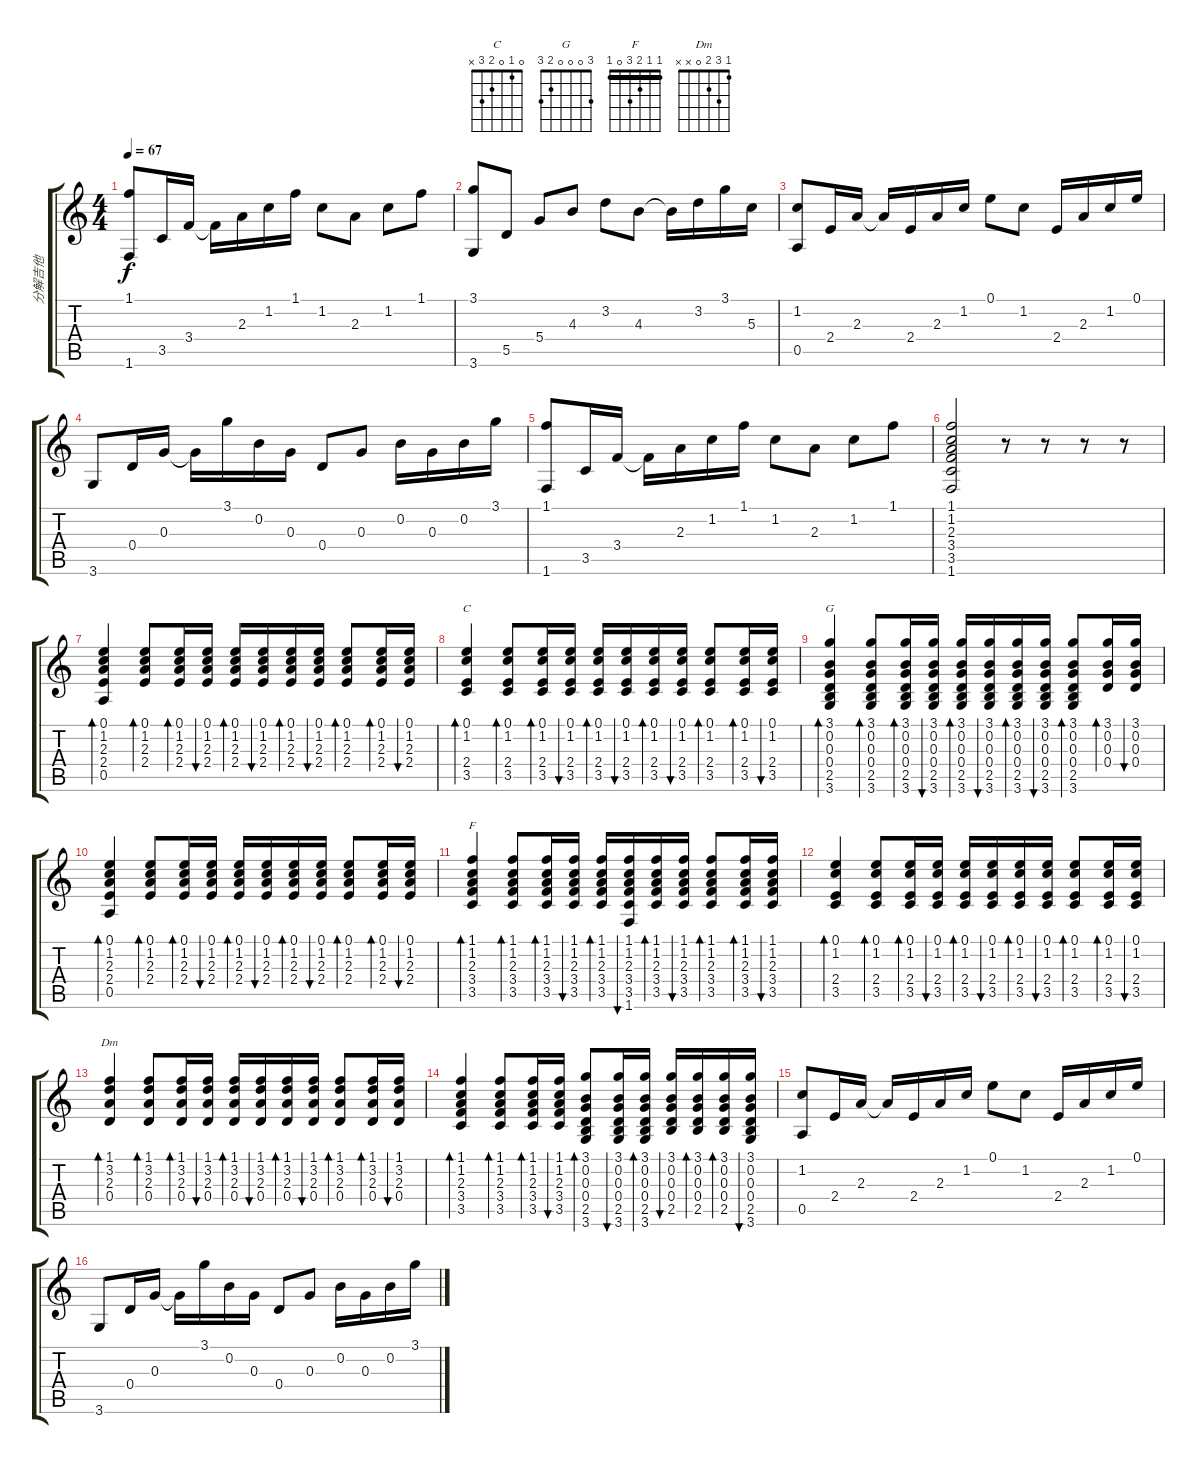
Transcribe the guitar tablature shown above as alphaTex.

\track ("分解吉他" "分解吉他") {instrument acousticguitarsteel}
\staff {score tabs}
\tuning (E4 B3 G3 D3 A2 E2) {hide}
\chord ("C" 0 1 0 2 3 x)
\chord ("G" 3 0 0 0 2 3)
\chord ("F" 1 1 2 3 0 1) {barre 1}
\chord ("Dm" 1 3 2 0 x x)
\ts (4 4)
\tempo 67
\clef g2
\ks c
(1.1 1.6).8{dy f} 3.5.16 3.4.16 3.4{t}.16 2.3.16 1.2.16 1.1.16 1.2.8 2.3.8 1.2.8 1.1.8 |
(3.1 3.6).8 5.5.8 5.4.8 4.3.8 3.2.8 4.3.8 4.3{t}.16 3.2.16 3.1.16 5.3.16 |
(1.2 0.5).8 2.4.16 2.3.16 2.3{t}.16 2.4.16 2.3.16 1.2.16 0.1.8 1.2.8 2.4.16 2.3.16 1.2.16 0.1.16 |
3.6.8 0.4.16 0.3.16 0.3{t}.16 3.1.16 0.2.16 0.3.16 0.4.8 0.3.8 0.2.16 0.3.16 0.2.16 3.1.16 |
(1.1 1.6).8 3.5.16 3.4.16 3.4{t}.16 2.3.16 1.2.16 1.1.16 1.2.8 2.3.8 1.2.8 1.1.8 |
(1.1 1.2 2.3 3.4 3.5 1.6).2 r.8 r.8 r.8 r.8 |
(0.1 1.2 2.3 2.4 0.5).4{bd 30} (0.1 1.2 2.3 2.4).8{bd 30} (0.1 1.2 2.3 2.4).16{bd 30} (0.1 1.2 2.3 2.4).16{bu 30} (0.1 1.2 2.3 2.4).16{bd 30} (0.1 1.2 2.3 2.4).16{bu 30} (0.1 1.2 2.3 2.4).16{bd 30} (0.1 1.2 2.3 2.4).16{bu 30} (0.1 1.2 2.3 2.4).8{bd 30} (0.1 1.2 2.3 2.4).16{bd 30} (0.1 1.2 2.3 2.4).16{bu 30} |
(0.1 1.2 2.4 3.5).4{bd 30 ch "C"} (0.1 1.2 2.4 3.5).8{bd 30} (0.1 1.2 2.4 3.5).16{bd 30} (0.1 1.2 2.4 3.5).16{bu 30} (0.1 1.2 2.4 3.5).16{bd 30} (0.1 1.2 2.4 3.5).16{bu 30} (0.1 1.2 2.4 3.5).16{bd 30} (0.1 1.2 2.4 3.5).16{bu 30} (0.1 1.2 2.4 3.5).8{bd 30} (0.1 1.2 2.4 3.5).16{bd 30} (0.1 1.2 2.4 3.5).16{bu 30} |
(3.1 0.2 0.3 0.4 2.5 3.6).4{bd 30 ch "G"} (3.1 0.2 0.3 0.4 2.5 3.6).8{bd 30} (3.1 0.2 0.3 0.4 2.5 3.6).16{bd 30} (3.1 0.2 0.3 0.4 2.5 3.6).16{bu 30} (3.1 0.2 0.3 0.4 2.5 3.6).16{bd 30} (3.1 0.2 0.3 0.4 2.5 3.6).16{bu 30} (3.1 0.2 0.3 0.4 2.5 3.6).16{bd 30} (3.1 0.2 0.3 0.4 2.5 3.6).16{bu 30} (3.1 0.2 0.3 0.4 2.5 3.6).8{bd 30} (3.1 0.2 0.3 0.4).16{bd 30} (3.1 0.2 0.3 0.4).16{bu 30} |
(0.1 1.2 2.3 2.4 0.5).4{bd 30} (0.1 1.2 2.3 2.4).8{bd 30} (0.1 1.2 2.3 2.4).16{bd 30} (0.1 1.2 2.3 2.4).16{bu 30} (0.1 1.2 2.3 2.4).16{bd 30} (0.1 1.2 2.3 2.4).16{bu 30} (0.1 1.2 2.3 2.4).16{bd 30} (0.1 1.2 2.3 2.4).16{bu 30} (0.1 1.2 2.3 2.4).8{bd 30} (0.1 1.2 2.3 2.4).16{bd 30} (0.1 1.2 2.3 2.4).16{bu 30} |
(1.1 1.2 2.3 3.4 3.5).4{bd 30 ch "F"} (1.1 1.2 2.3 3.4 3.5).8{bd 30} (1.1 1.2 2.3 3.4 3.5).16{bd 30} (1.1 1.2 2.3 3.4 3.5).16{bu 30} (1.1 1.2 2.3 3.4 3.5).16{bd 30} (1.1 1.2 2.3 3.4 3.5 1.6).16{bu 30} (1.1 1.2 2.3 3.4 3.5).16{bd 30} (1.1 1.2 2.3 3.4 3.5).16{bu 30} (1.1 1.2 2.3 3.4 3.5).8{bd 30} (1.1 1.2 2.3 3.4 3.5).16{bd 30} (1.1 1.2 2.3 3.4 3.5).16{bu 30} |
(0.1 1.2 2.4 3.5).4{bd 30} (0.1 1.2 2.4 3.5).8{bd 30} (0.1 1.2 2.4 3.5).16{bd 30} (0.1 1.2 2.4 3.5).16{bu 30} (0.1 1.2 2.4 3.5).16{bd 30} (0.1 1.2 2.4 3.5).16{bu 30} (0.1 1.2 2.4 3.5).16{bd 30} (0.1 1.2 2.4 3.5).16{bu 30} (0.1 1.2 2.4 3.5).8{bd 30} (0.1 1.2 2.4 3.5).16{bd 30} (0.1 1.2 2.4 3.5).16{bu 30} |
(1.1 3.2 2.3 0.4).4{bd 30 ch "Dm"} (1.1 3.2 2.3 0.4).8{bd 30} (1.1 3.2 2.3 0.4).16{bd 30} (1.1 3.2 2.3 0.4).16{bu 30} (1.1 3.2 2.3 0.4).16{bd 30} (1.1 3.2 2.3 0.4).16{bu 30} (1.1 3.2 2.3 0.4).16{bd 30} (1.1 3.2 2.3 0.4).16{bu 30} (1.1 3.2 2.3 0.4).8{bd 30} (1.1 3.2 2.3 0.4).16{bd 30} (1.1 3.2 2.3 0.4).16{bu 30} |
(1.1 1.2 2.3 3.4 3.5).4{bd 30} (1.1 1.2 2.3 3.4 3.5).8{bd 30} (1.1 1.2 2.3 3.4 3.5).16{bd 30} (1.1 1.2 2.3 3.4 3.5).16{bu 30} (3.1 0.2 0.3 0.4 2.5 3.6).8{bd 30} (3.1 0.2 0.3 0.4 2.5 3.6).16{bu 30} (3.1 0.2 0.3 0.4 2.5 3.6).16{bd 30} (3.1 0.2 0.3 0.4 2.5).16{bu 30} (3.1 0.2 0.3 0.4 2.5).16{bd 30} (3.1 0.2 0.3 0.4 2.5).16{bd 30} (3.1 0.2 0.3 0.4 2.5 3.6).16{bu 30} |
(1.2 0.5).8 2.4.16 2.3.16 2.3{t}.16 2.4.16 2.3.16 1.2.16 0.1.8 1.2.8 2.4.16 2.3.16 1.2.16 0.1.16 |
3.6.8 0.4.16 0.3.16 0.3{t}.16 3.1.16 0.2.16 0.3.16 0.4.8 0.3.8 0.2.16 0.3.16 0.2.16 3.1.16
